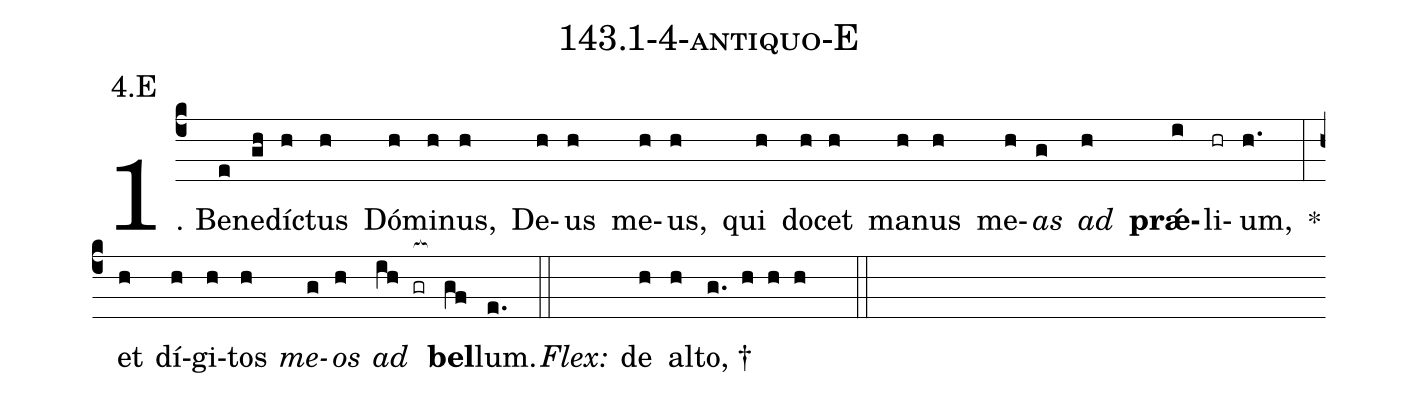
name: 143.1-4-antiquo-E;
annotation: 4.E;
%%
(c4)1. Be(e)ne(gh)díc(h)tus(h) Dó(h)mi(h)nus,(h) De(h)us(h) me(h)us,(h) qui(h) do(h)cet(h) ma(h)nus(h) me(h)<i>as</i>(g) <i>ad</i>(h) <b>prǽ</b>(i)li(hr)um,(h.) *(:) et(h) dí(h)gi(h)tos(h) <i>me</i>(g)<i>os</i>(h) <i>ad</i>(ih gr[ocb:1{]) <b>bel</b>(gf[ocb:0}])lum.(e.) (::)
<i>Flex:</i>()  de(h) al(h)to, †(g. h h h  ::)
